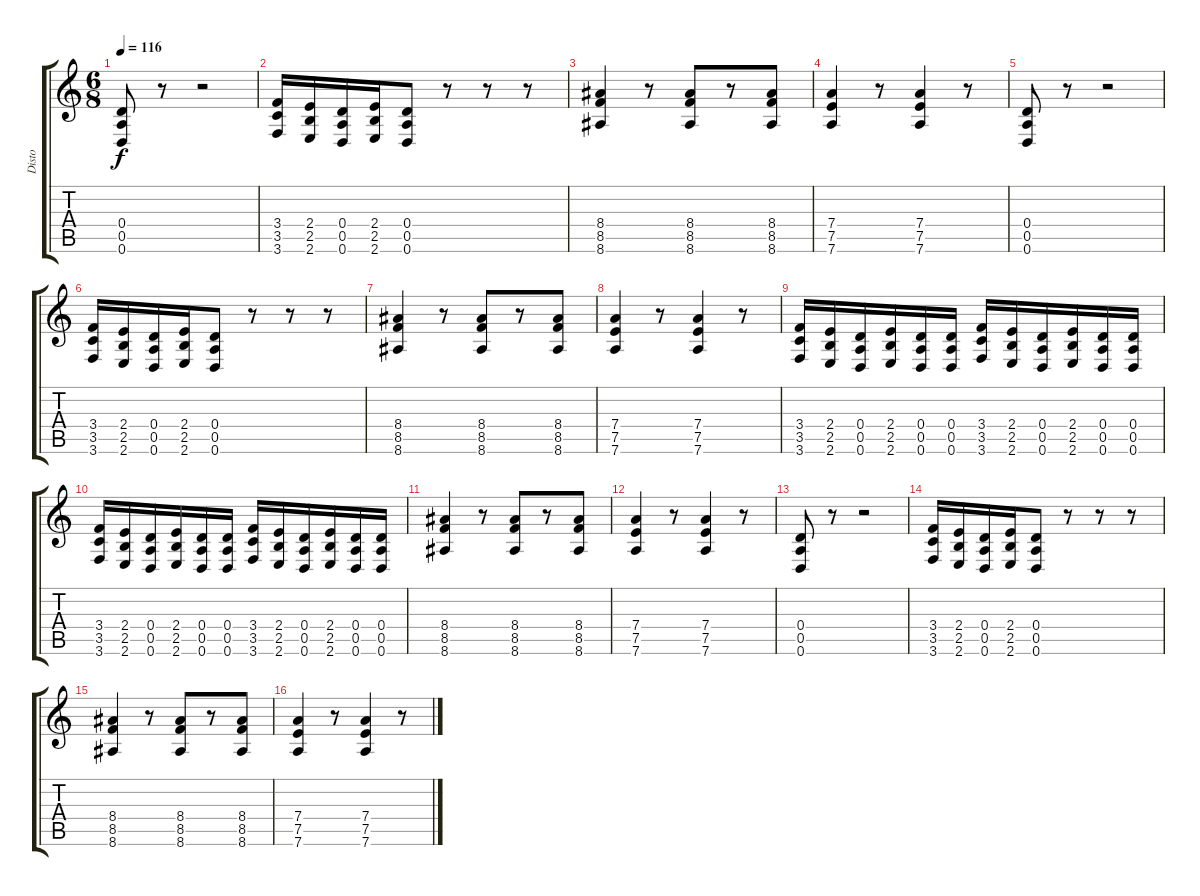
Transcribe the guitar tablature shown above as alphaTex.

\track ("Disto" "Disto") {instrument overdrivenguitar}
\staff {score tabs}
\tuning (E4 B3 G3 D3 A2 D2) {hide}
\ts (6 8)
\tempo 116
\clef g2
\ks c
(0.4 0.5 0.6).8{dy f} r.8 r.2 |
(3.4 3.5 3.6).16 (2.4 2.5 2.6).16 (0.4 0.5 0.6).16 (2.4 2.5 2.6).16 (0.4 0.5 0.6).8 r.8 r.8 r.8 |
(8.4 8.5 8.6).4 r.8 (8.4 8.5 8.6).8 r.8 (8.4 8.5 8.6).8 |
(7.4 7.5 7.6).4 r.8 (7.4 7.5 7.6).4 r.8 |
(0.4 0.5 0.6).8 r.8 r.2 |
(3.4 3.5 3.6).16 (2.4 2.5 2.6).16 (0.4 0.5 0.6).16 (2.4 2.5 2.6).16 (0.4 0.5 0.6).8 r.8 r.8 r.8 |
(8.4 8.5 8.6).4 r.8 (8.4 8.5 8.6).8 r.8 (8.4 8.5 8.6).8 |
(7.4 7.5 7.6).4 r.8 (7.4 7.5 7.6).4 r.8 |
(3.4 3.5 3.6).16 (2.4 2.5 2.6).16 (0.4 0.5 0.6).16 (2.4 2.5 2.6).16 (0.4 0.5 0.6).16 (0.4 0.5 0.6).16 (3.4 3.5 3.6).16 (2.4 2.5 2.6).16 (0.4 0.5 0.6).16 (2.4 2.5 2.6).16 (0.4 0.5 0.6).16 (0.4 0.5 0.6).16 |
(3.4 3.5 3.6).16 (2.4 2.5 2.6).16 (0.4 0.5 0.6).16 (2.4 2.5 2.6).16 (0.4 0.5 0.6).16 (0.4 0.5 0.6).16 (3.4 3.5 3.6).16 (2.4 2.5 2.6).16 (0.4 0.5 0.6).16 (2.4 2.5 2.6).16 (0.4 0.5 0.6).16 (0.4 0.5 0.6).16 |
(8.4 8.5 8.6).4 r.8 (8.4 8.5 8.6).8 r.8 (8.4 8.5 8.6).8 |
(7.4 7.5 7.6).4 r.8 (7.4 7.5 7.6).4 r.8 |
(0.4 0.5 0.6).8 r.8 r.2 |
(3.4 3.5 3.6).16 (2.4 2.5 2.6).16 (0.4 0.5 0.6).16 (2.4 2.5 2.6).16 (0.4 0.5 0.6).8 r.8 r.8 r.8 |
(8.4 8.5 8.6).4 r.8 (8.4 8.5 8.6).8 r.8 (8.4 8.5 8.6).8 |
(7.4 7.5 7.6).4 r.8 (7.4 7.5 7.6).4 r.8
